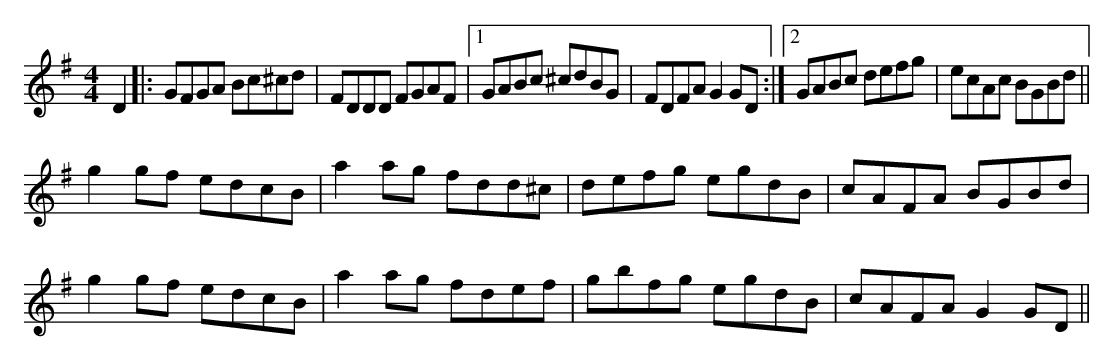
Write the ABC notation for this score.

X:1
M:4/4
K:G
D2|:GFGA Bc^cd|FDDD FGAF|1 GABc ^cdBG|FDFAG2GD:|2 GABc defg|ecAc BGBd||
g2gf edcB|a2ag fdd^c|defg egdB|cAFA BGBd|
g2gf edcB|a2ag fdef|gbfg egdB|cAFAG2GD||
